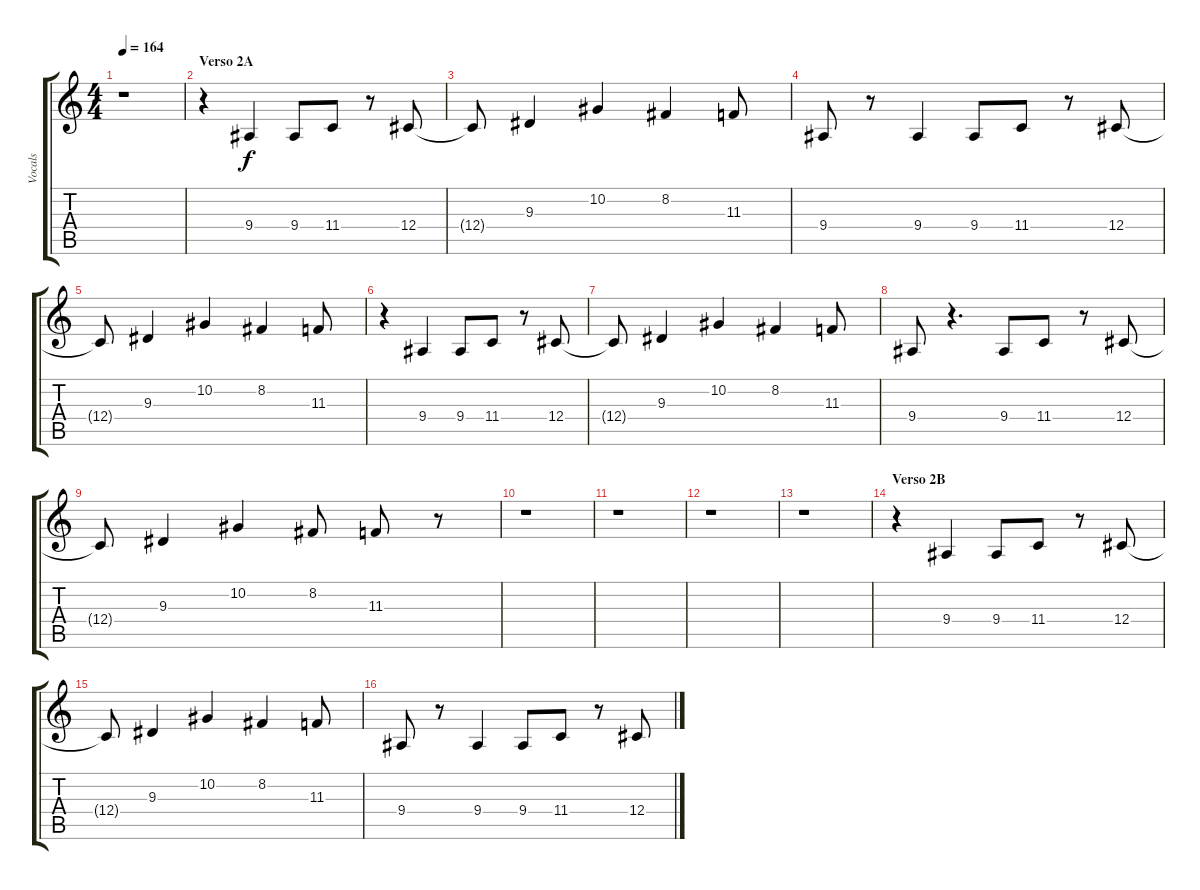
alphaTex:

\track ("Vocals" "Vocals") {instrument tenorsax}
\staff {score tabs}
\tuning (Eb4 Bb3 Gb3 Db3 Ab2 Eb2) {hide}
\ts (4 4)
\tempo 164
\clef g2
\ks c
r.1{dy f} |
\section ("" "Verso 2A")
r.4 9.4.4 9.4.8 11.4.8 r.8 12.4.8 |
12.4{t}.8 9.3.4 10.2.4 8.2.4 11.3.8 |
9.4.8 r.8 9.4.4 9.4.8 11.4.8 r.8 12.4.8 |
12.4{t}.8 9.3.4 10.2.4 8.2.4 11.3.8 |
r.4 9.4.4 9.4.8 11.4.8 r.8 12.4.8 |
12.4{t}.8 9.3.4 10.2.4 8.2.4 11.3.8 |
9.4.8 r.4{d} 9.4.8 11.4.8 r.8 12.4.8 |
12.4{t}.8 9.3.4 10.2.4 8.2.8 11.3.8 r.8 |
r.1 |
r.1 |
r.1 |
r.1 |
\section ("" "Verso 2B")
r.4 9.4.4 9.4.8 11.4.8 r.8 12.4.8 |
12.4{t}.8 9.3.4 10.2.4 8.2.4 11.3.8 |
9.4.8 r.8 9.4.4 9.4.8 11.4.8 r.8 12.4.8
